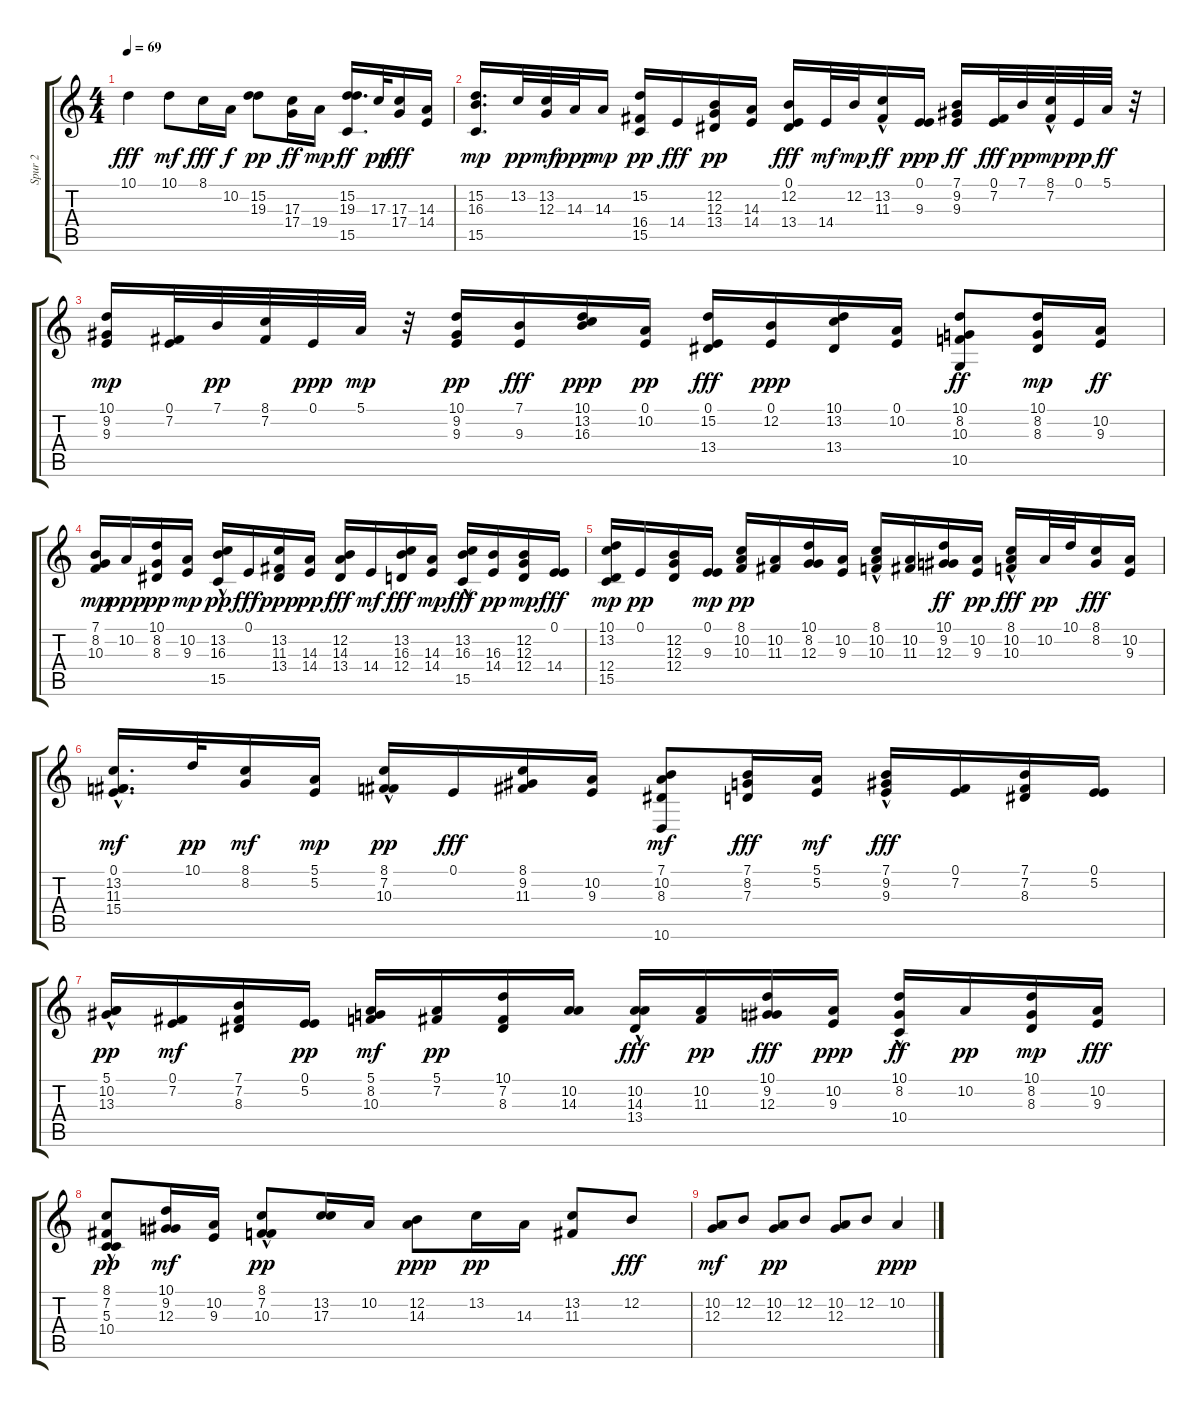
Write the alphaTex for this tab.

\track ("Spur 2" "Spur 2") {instrument panflute}
\staff {score tabs}
\tuning (E4 B3 G3 D3 A2 E2) {hide}
\ts (4 4)
\tempo 69
\clef g2
\ks c
10.1.4{dy fff} 10.1.8{dy mf} 8.1.16{dy fff} 10.2.16{dy f} (15.2 19.3).8{dy pp} (17.3 17.4).16{dy ff} 19.4.16{dy mp} (15.2 19.3 15.5).16{d dy ff} 17.3.32{dy pp} (17.3 17.4).16{dy fff} (14.3 14.4).16 |
(15.2 16.3 15.5).16{d dy mp} 13.2.32{dy pp} (13.2 12.3).32{dy mf} 14.3.32{dy ppp} 14.3.16{dy mp} (15.2 16.4 15.5).16{dy pp} 14.4.16{dy fff} (12.2 12.3 13.4).16{dy pp} (14.3 14.4).16 (0.1 12.2 13.4).16{dy fff} 14.4.32{dy mf} 12.2.32{dy mp} (13.2 11.3{hac}).16{dy ff} (0.1 9.3).16{dy ppp} (7.1 9.2 9.3).16{dy ff} (0.1 7.2).32{dy fff} 7.1.32{dy pp} (8.1 7.2{hac}).32{dy mp} 0.1.32{dy pp} 5.1.32{dy ff} r.32 |
(10.1 9.2 9.3).16{dy mp} (0.1 7.2).32 7.1.32{dy pp} (8.1 7.2).32 0.1.32{dy ppp} 5.1.32{dy mp} r.32 (10.1 9.2 9.3).16{dy pp} (7.1 9.3).16{dy fff} (10.1 13.2 16.3).16{dy ppp} (0.1 10.2).16{dy pp} (0.1 15.2 13.4).16{dy fff} (0.1 12.2).16{dy ppp} (10.1 13.2 13.4).16 (0.1 10.2).16 (10.1 8.2 10.3 10.5).8{dy ff} (10.1 8.2 8.3).16{dy mp} (10.2 9.3).16{dy ff} |
(7.1 8.2 10.3).16{dy mp} 10.2.16{dy ppp} (10.1 8.2 8.3).16{dy pp} (10.2 9.3).16{dy mp} (13.2 16.3 15.5{hac}).16{dy pp} 0.1.16{dy fff} (13.2 11.3 13.4).16{dy ppp} (14.3 14.4).16{dy pp} (12.2 14.3 13.4).16{dy fff} 14.4.16{dy mf} (13.2 16.3 12.4).16{dy fff} (14.3 14.4).16{dy mp} (13.2 16.3 15.5{hac}).16{dy fff} (16.3 14.4).16{dy pp} (12.2 12.3 12.4).16{dy mp} (0.1 14.4).16{dy fff} |
(10.1 13.2 12.4 15.5).16{dy mp} 0.1.16{dy pp} (12.2 12.3 12.4).16 (0.1 9.3).16{dy mp} (8.1 10.2 10.3).16{dy pp} (10.2 11.3).16 (10.1 8.2 12.3).16 (10.2 9.3).16 (8.1{hac} 10.2 10.3).16 (10.2 11.3).16 (10.1 9.2 12.3).16{dy ff} (10.2 9.3).16{dy pp} (8.1{hac} 10.2 10.3).16{dy fff} 10.2.32{dy pp} 10.1.32 (8.1 8.2).16{dy fff} (10.2 9.3).16 |
(0.1 13.2{hac} 11.3 15.4).16{d dy mf} 10.1.32{dy pp} (8.1 8.2).16{dy mf} (5.1 5.2).16{dy mp} (8.1{hac} 7.2 10.3).16{dy pp} 0.1.16{dy fff} (8.1 9.2 11.3).16 (10.2 9.3).16 (7.1 10.2 8.3 10.6).8{dy mf} (7.1 8.2 7.3).16{dy fff} (5.1 5.2).16{dy mf} (7.1 9.2 9.3{hac}).16{dy fff} (0.1 7.2).16 (7.1 7.2 8.3).16 (0.1 5.2).16 |
(5.1{hac} 10.2 13.3).16{dy pp} (0.1 7.2).16{dy mf} (7.1 7.2 8.3).16 (0.1 5.2).16{dy pp} (5.1 8.2 10.3).16{dy mf} (5.1 7.2).16{dy pp} (10.1 7.2 8.3).16 (10.2 14.3).16 (10.2 14.3 13.4{hac}).16{dy fff} (10.2 11.3).16{dy pp} (10.1 9.2 12.3).16{dy fff} (10.2 9.3).16{dy ppp} (10.1 8.2{hac} 10.4).16{dy ff} 10.2.16{dy pp} (10.1 8.2 8.3).16{dy mp} (10.2 9.3).16{dy fff} |
(8.1{hac} 7.2 5.3 10.4).8{dy pp} (10.1 9.2 12.3).16{dy mf} (10.2 9.3).16 (8.1{hac} 7.2 10.3).8{dy pp} (13.2 17.3).16 10.2.16 (12.2 14.3).8{dy ppp} 13.2.16{dy pp} 14.3.16 (13.2 11.3).8 12.2.8{dy fff} |
(10.2 12.3).8{dy mf} 12.2.8 (10.2 12.3).8{dy pp} 12.2.8 (10.2 12.3).8 12.2.8 10.2.4{dy ppp}
